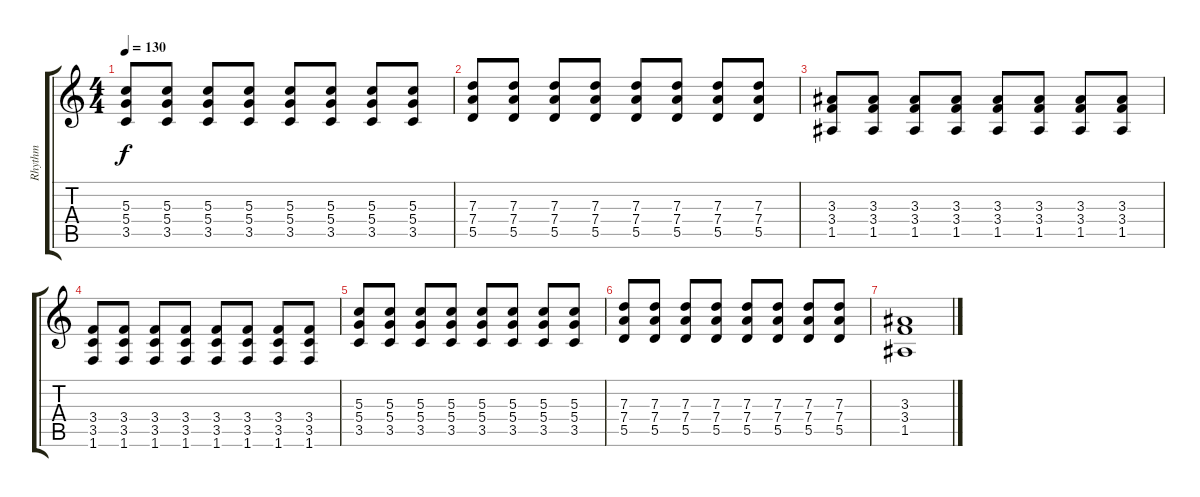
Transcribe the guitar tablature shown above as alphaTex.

\track ("Rhythm" "Rhythm") {instrument electricguitarclean}
\staff {score tabs}
\tuning (E4 B3 G3 D3 A2 E2) {hide}
\ts (4 4)
\tempo 130
\clef g2
\ks c
(5.3 5.4 3.5).8{dy f} (5.3 5.4 3.5).8 (5.3 5.4 3.5).8 (5.3 5.4 3.5).8 (5.3 5.4 3.5).8 (5.3 5.4 3.5).8 (5.3 5.4 3.5).8 (5.3 5.4 3.5).8 |
(7.3 7.4 5.5).8 (7.3 7.4 5.5).8 (7.3 7.4 5.5).8 (7.3 7.4 5.5).8 (7.3 7.4 5.5).8 (7.3 7.4 5.5).8 (7.3 7.4 5.5).8 (7.3 7.4 5.5).8 |
(3.3 3.4 1.5).8 (3.3 3.4 1.5).8 (3.3 3.4 1.5).8 (3.3 3.4 1.5).8 (3.3 3.4 1.5).8 (3.3 3.4 1.5).8 (3.3 3.4 1.5).8 (3.3 3.4 1.5).8 |
(3.4 3.5 1.6).8 (3.4 3.5 1.6).8 (3.4 3.5 1.6).8 (3.4 3.5 1.6).8 (3.4 3.5 1.6).8 (3.4 3.5 1.6).8 (3.4 3.5 1.6).8 (3.4 3.5 1.6).8 |
(5.3 5.4 3.5).8 (5.3 5.4 3.5).8 (5.3 5.4 3.5).8 (5.3 5.4 3.5).8 (5.3 5.4 3.5).8 (5.3 5.4 3.5).8 (5.3 5.4 3.5).8 (5.3 5.4 3.5).8 |
(7.3 7.4 5.5).8 (7.3 7.4 5.5).8 (7.3 7.4 5.5).8 (7.3 7.4 5.5).8 (7.3 7.4 5.5).8 (7.3 7.4 5.5).8 (7.3 7.4 5.5).8 (7.3 7.4 5.5).8 |
(3.3 3.4 1.5).1
